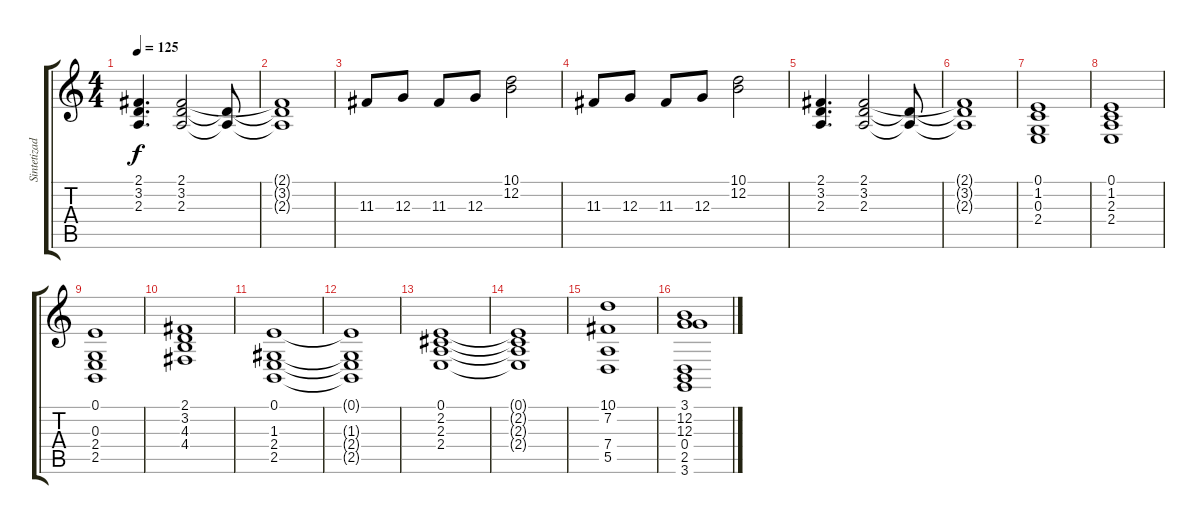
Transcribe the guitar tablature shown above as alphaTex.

\track ("Sintetizador" "Sintetizad") {instrument stringensemble1}
\staff {score tabs}
\tuning (E4 B3 G3 D3 A2 E2) {hide}
\ts (4 4)
\tempo 125
\clef g2
\ks c
(2.1 3.2 2.3).4{d dy f} (2.1 3.2 2.3).2 (3.2{t} 2.3{t}).8 |
(2.1{t} 3.2{t} 2.3{t}).1 |
11.3.8 12.3.8 11.3.8 12.3.8 (10.1 12.2).2 |
11.3.8 12.3.8 11.3.8 12.3.8 (10.1 12.2).2 |
(2.1 3.2 2.3).4{d} (2.1 3.2 2.3).2 (3.2{t} 2.3{t}).8 |
(2.1{t} 3.2{t} 2.3{t}).1 |
(0.1 1.2 0.3 2.4).1 |
(0.1 1.2 2.3 2.4).1 |
(0.1 0.3 2.4 2.5).1 |
(2.1 3.2 4.3 4.4).1 |
(0.1 1.3 2.4 2.5).1 |
(0.1{t} 1.3{t} 2.4{t} 2.5{t}).1 |
(0.1 2.2 2.3 2.4).1 |
(0.1{t} 2.2{t} 2.3{t} 2.4{t}).1 |
(10.1 7.2 7.4 5.5).1 |
(3.1 12.2 12.3 0.4 2.5 3.6).1
